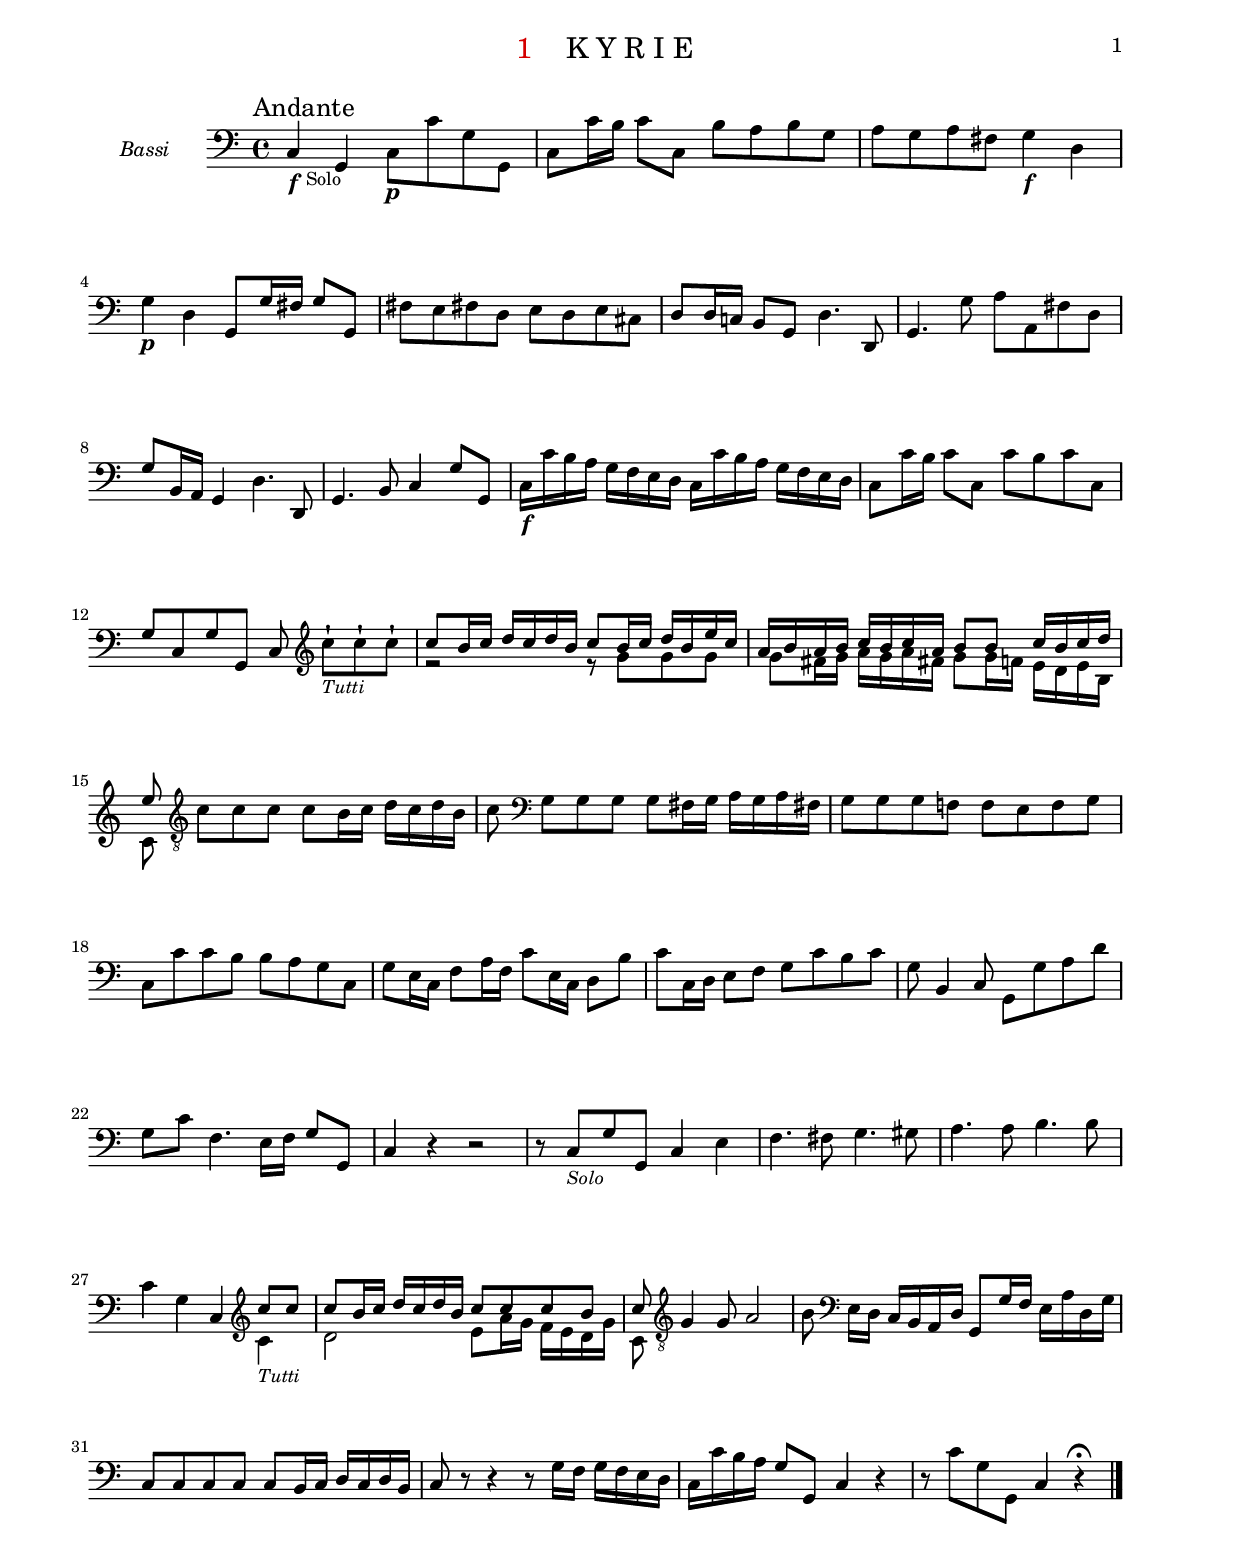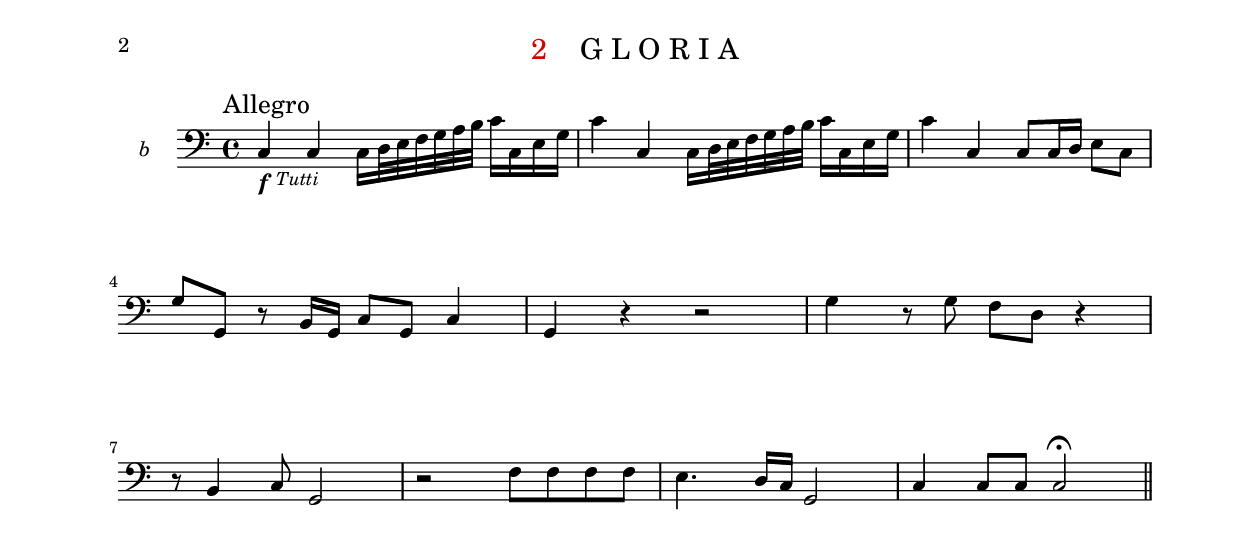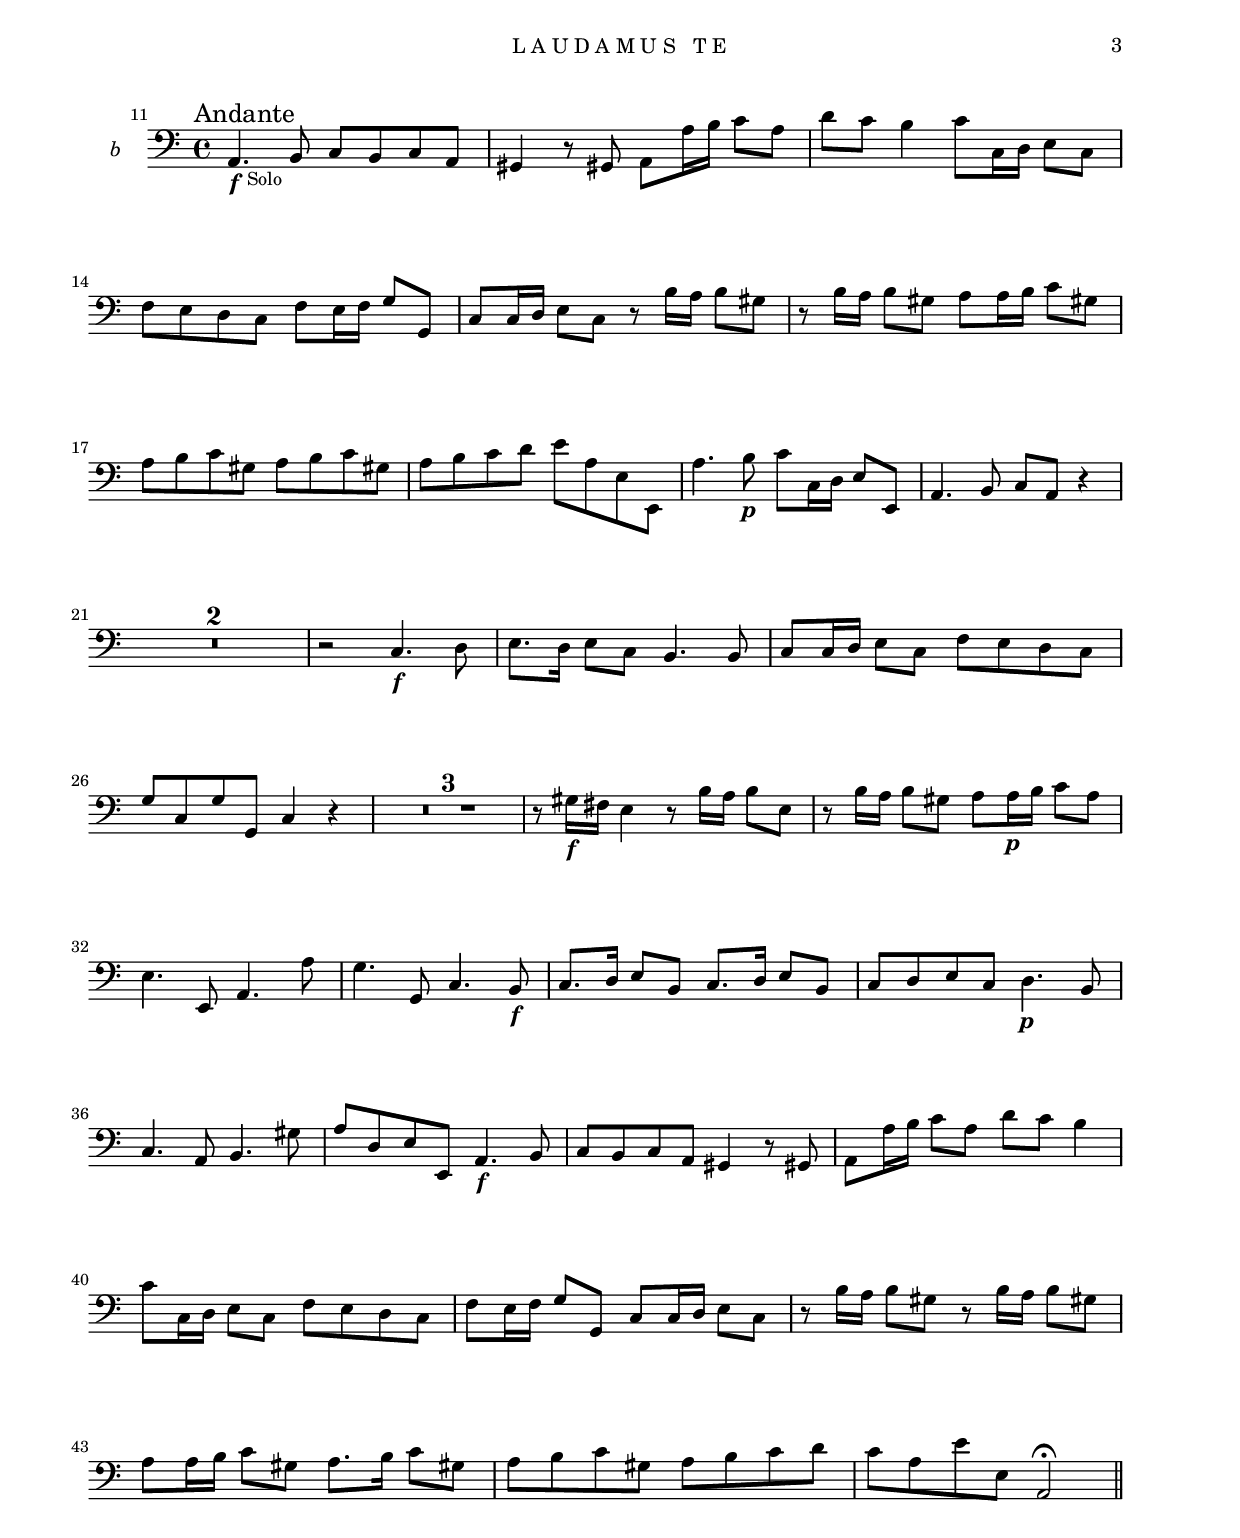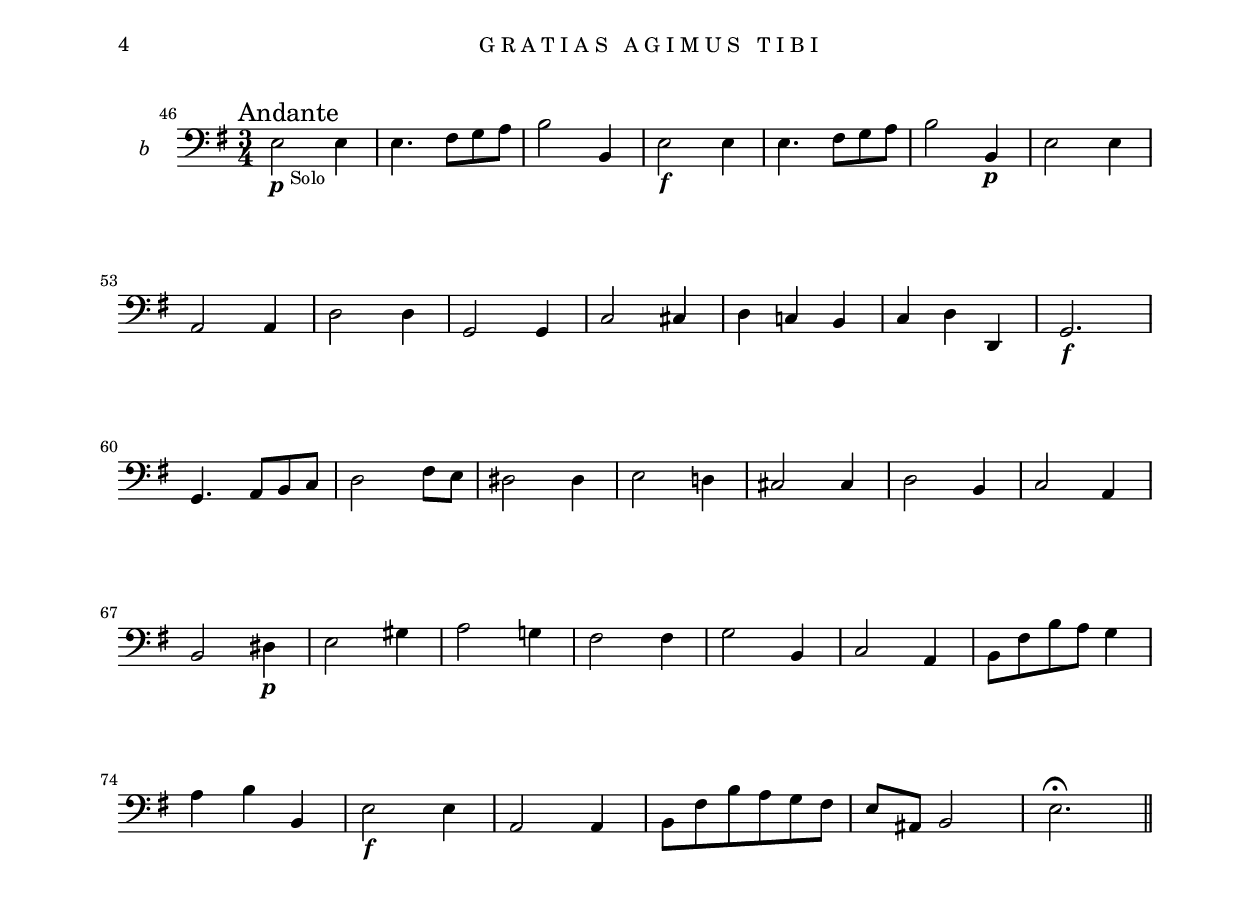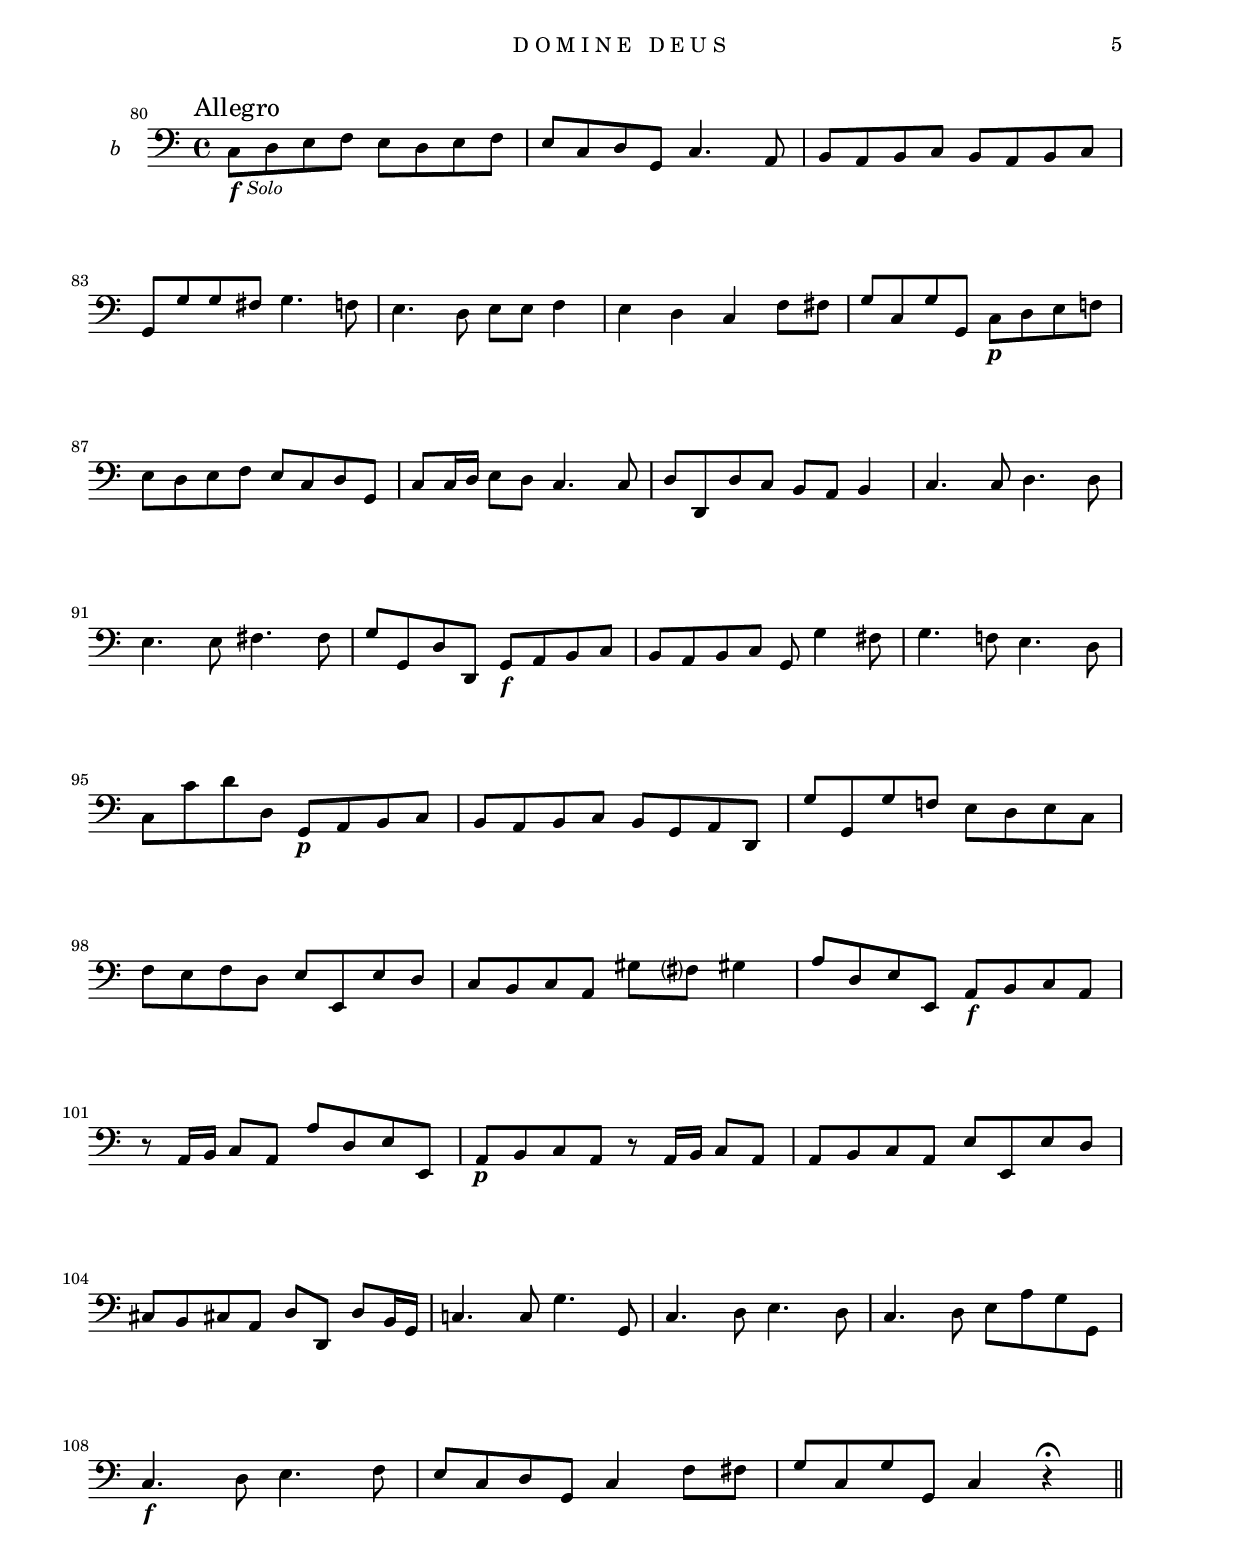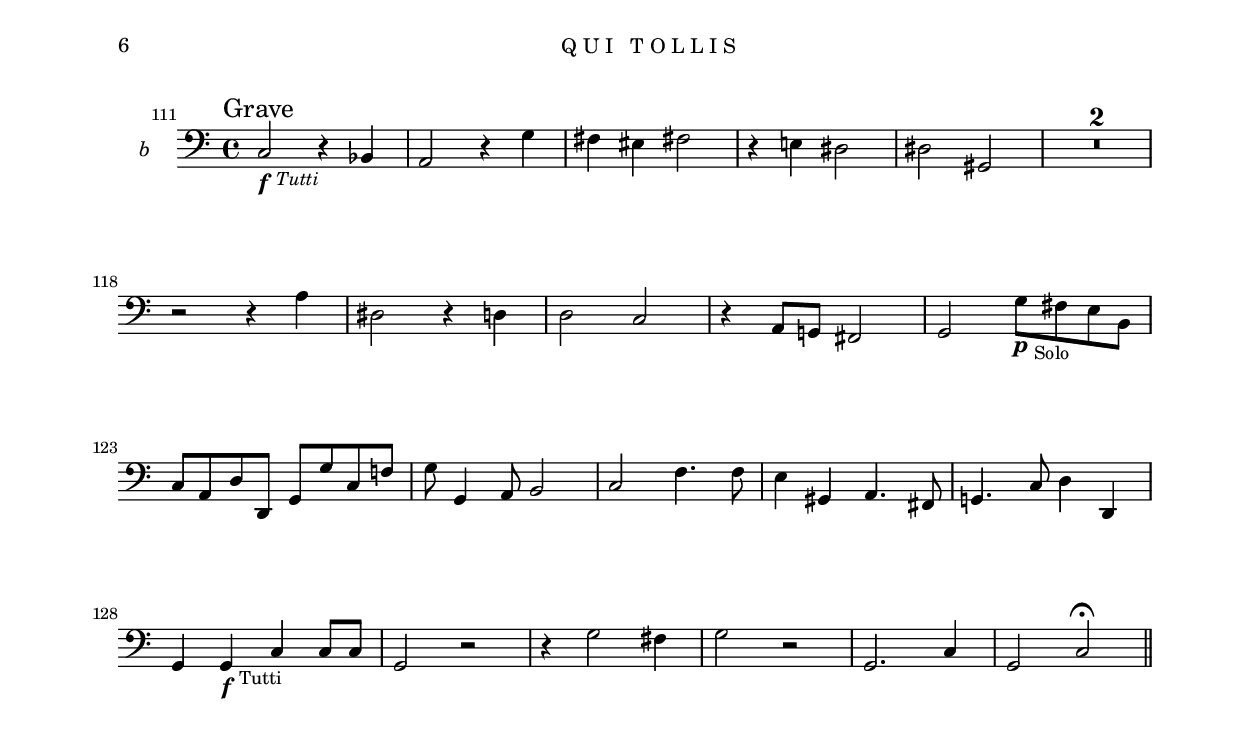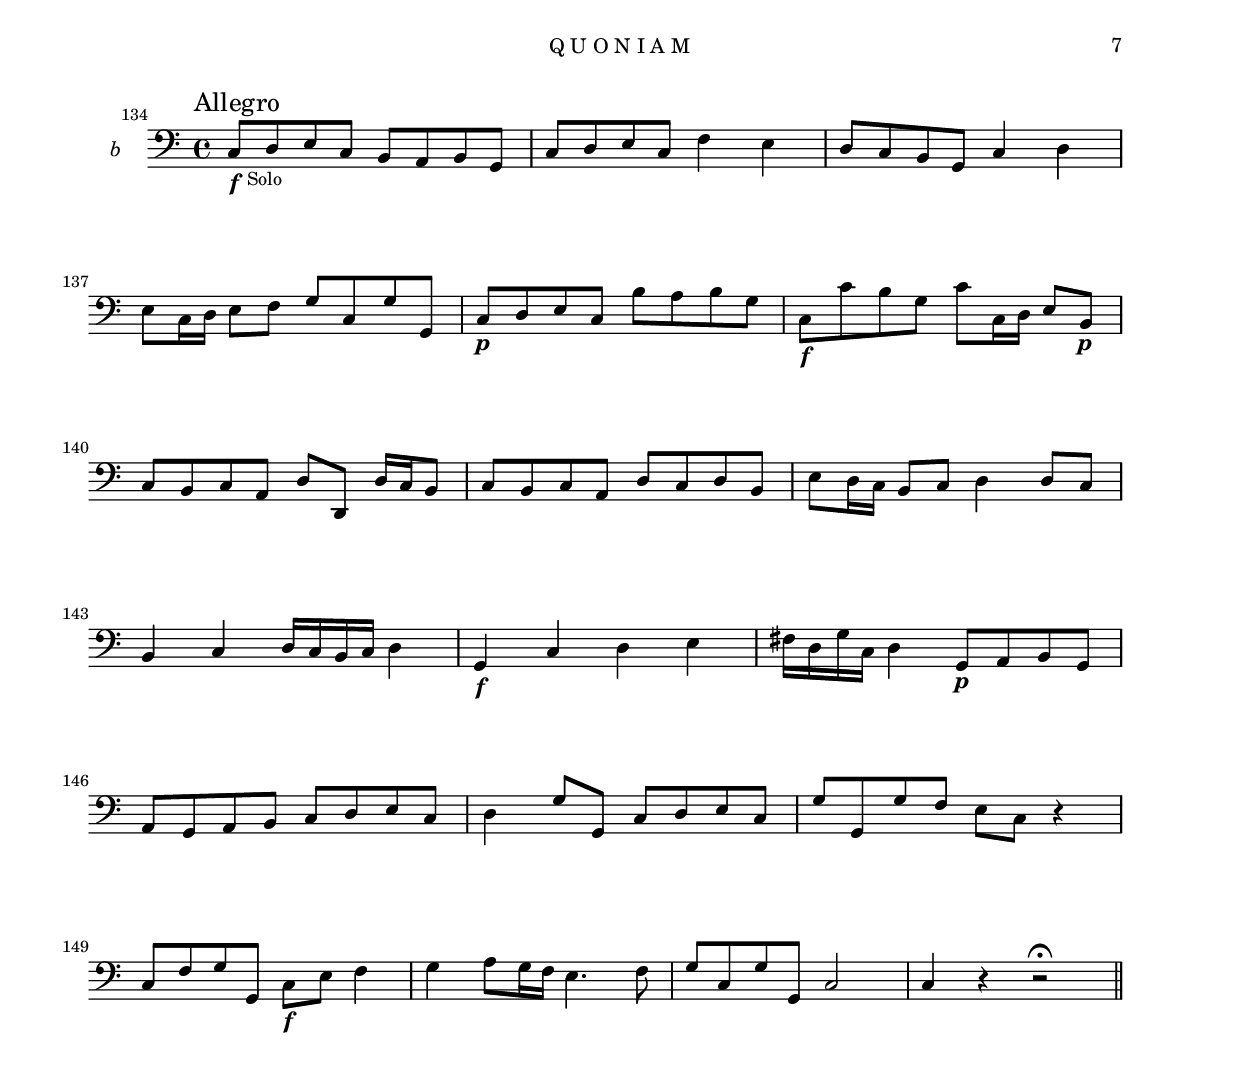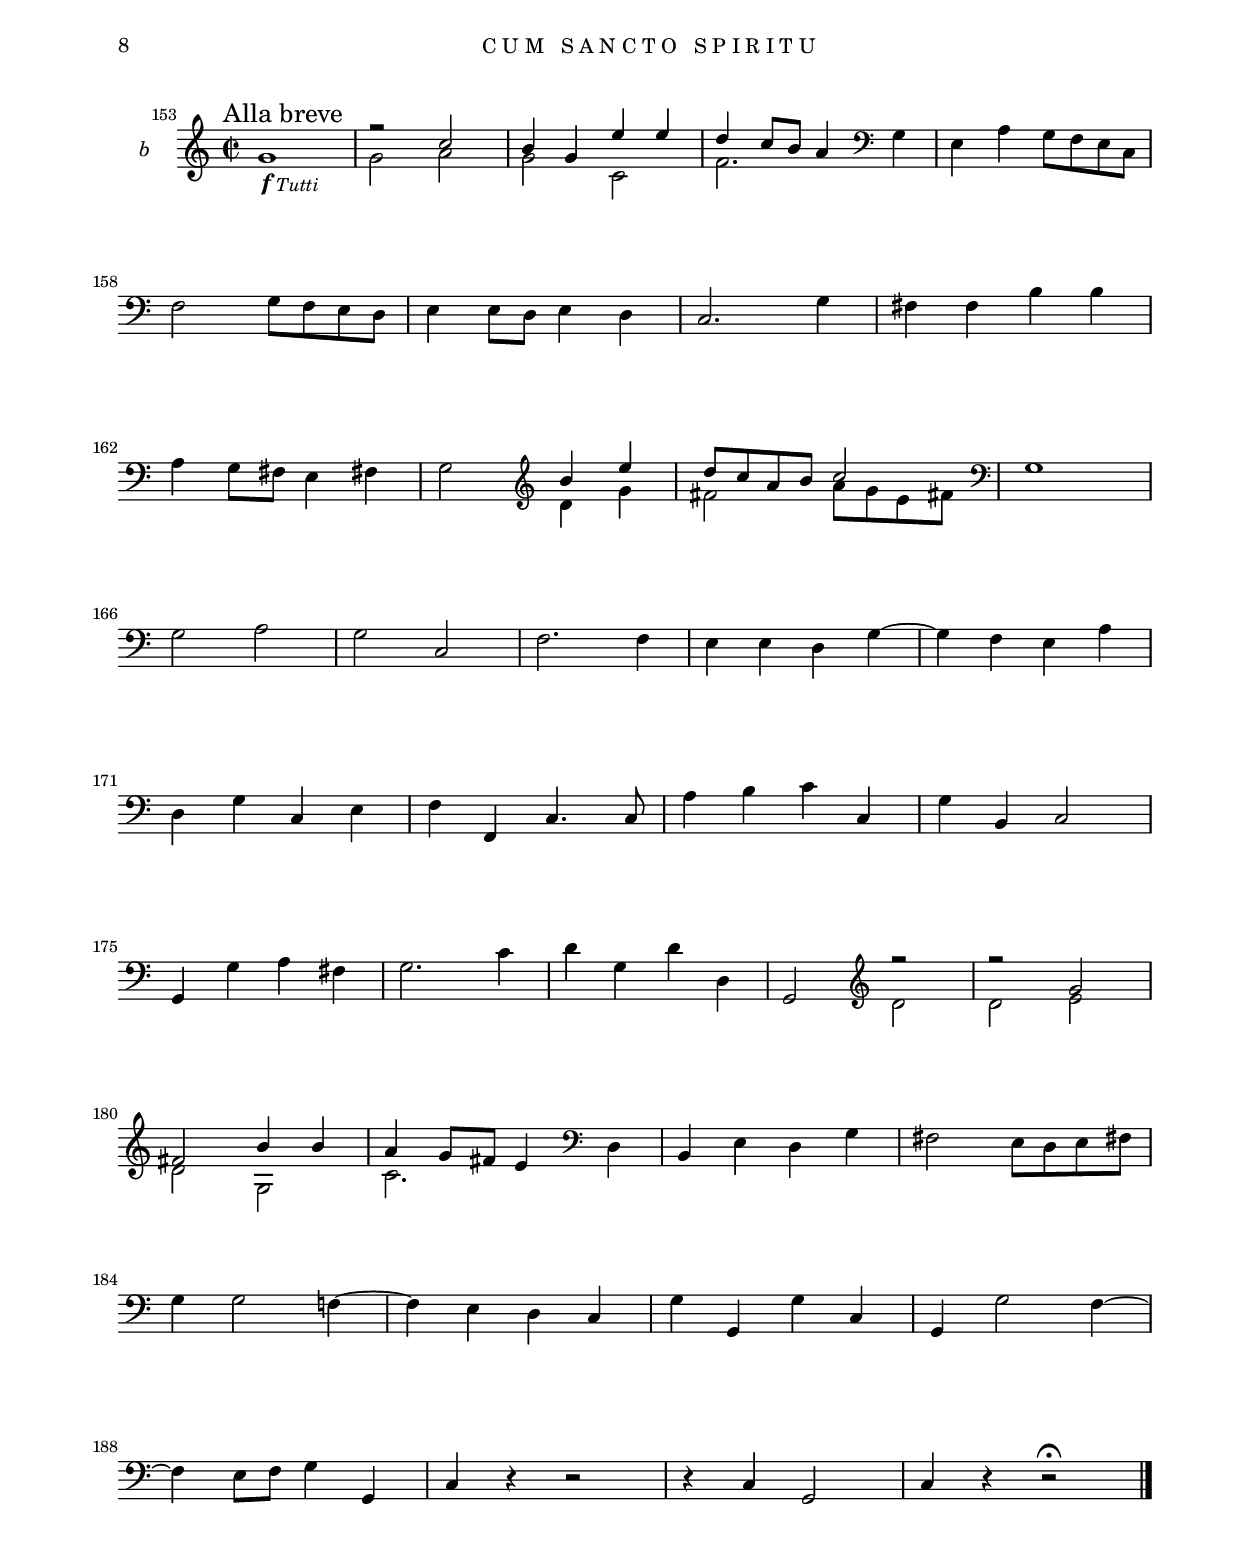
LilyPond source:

\version "2.22.0"

\include "../definitions.ly"

\paper {
	indent = 1\cm
	top-margin = 1.5\cm
	system-separator-markup = ##f
	system-system-spacing =
    #'((basic-distance . 18)
       (minimum-distance . 18)
       (padding . -100)
       (stretchability . 0))

	top-system-spacing =
    #'((basic-distance . 12)
       (minimum-distance . 12)
       (padding . -100)
       (stretchability . 0))

	top-markup-spacing =
    #'((basic-distance . 0)
       (minimum-distance . 0)
       (padding . -100)
       (stretchability . 0))

	markup-system-spacing =
    #'((basic-distance . 12)
       (minimum-distance . 12)
       (padding . -100)
       (stretchability . 0))

	systems-per-page = #9
}

#(set-global-staff-size 17.82)

\layout {
	\context {
		\Staff
		instrumentName = "b"
	}
}

\book {
	\bookpart {
		\header {
			number = "1"
			title = "K Y R I E"
		}
		\paper { indent = 2\cm page-count = #1 }
		\score {
			<<
				\new Staff {
					\set Staff.instrumentName = "Bassi"
					\KyrieOrgano
				}
			>>
		}
	}
	\bookpart {
		\header {
			number = "2"
			title = "G L O R I A"
		}
		\paper { systems-per-page = #3 }
		\score {
			<<
				\new Staff { \GloriaOrgano }
			>>
		}
	}
	\bookpart {
		\header {
			subtitle = "L A U D A M U S   T E"
		}
		\score {
			<<
				\new Staff { \LaudamusOrgano }
			>>
		}
	}
	\bookpart {
		\header {
			subtitle = "G R A T I A S   A G I M U S   T I B I"
		}
		\paper { systems-per-page = #5 }
		\score {
			<<
				\new Staff { \GratiasOrgano }
			>>
		}
	}
	\bookpart {
		\header {
			subtitle = "D O M I N E   D E U S"
		}
		\score {
			<<
				\new Staff { \DomineOrgano }
			>>
		}
	}
	\bookpart {
		\header {
			subtitle = "Q U I   T O L L I S"
		}
		\paper { systems-per-page = #4 }
		\score {
			<<
				\new Staff { \QuiTollisOrgano }
			>>
		}
	}
	\bookpart {
		\header {
			subtitle = "Q U O N I A M"
		}
		\paper { systems-per-page = #6 }
		\score {
			<<
				\new Staff { \QuoniamOrgano }
			>>
		}
	}
	\bookpart {
		\header {
			subtitle = "C U M   S A N C T O   S P I R I T U"
		}
		\score {
			<<
				\new Staff { \CumSanctoOrgano }
			>>
		}
	}
}
